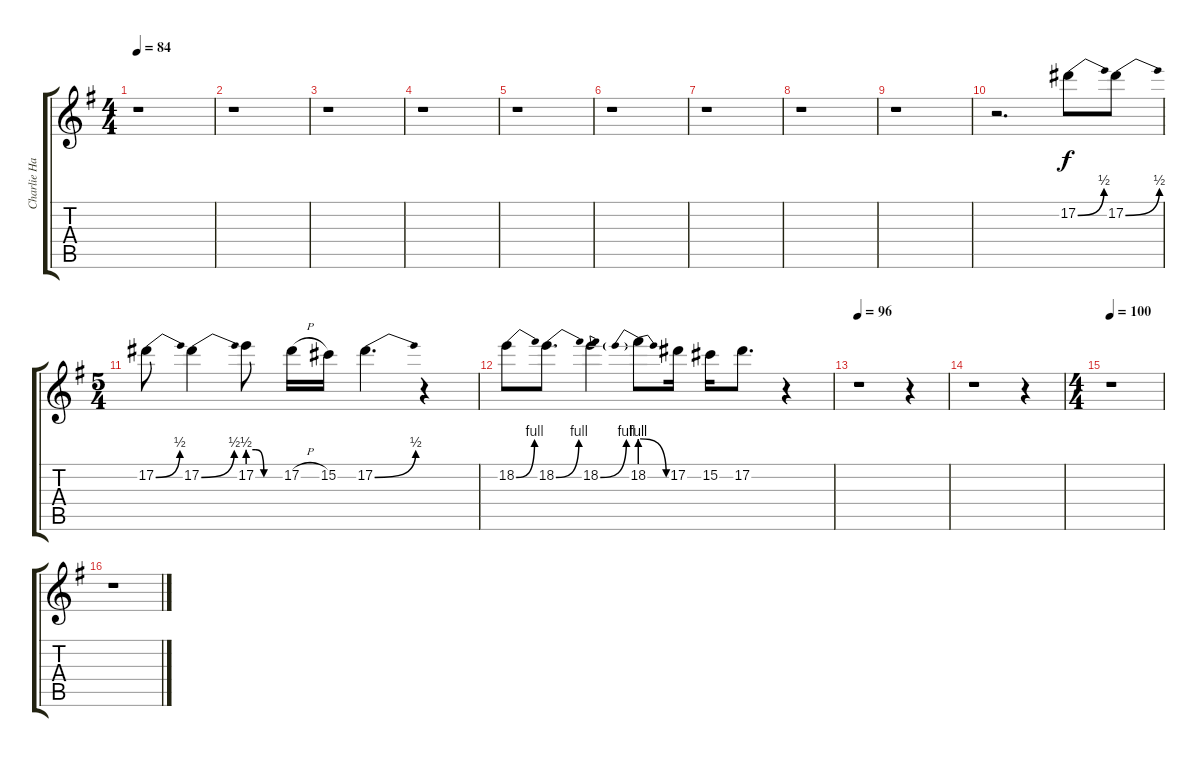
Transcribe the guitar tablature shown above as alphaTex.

\track ("Charlie Hargrett Guitar Solos" "Charlie Ha") {instrument overdrivenguitar}
\staff {score tabs}
\tuning (Eb4 Bb3 Gb3 Db3 Ab2 Eb2) {hide}
\ts (4 4)
\tempo 84
\clef g2
\ks g
r.1{dy f} |
r.1 |
r.1 |
r.1 |
r.1 |
r.1 |
r.1 |
r.1 |
r.1 |
r.2{d instrument overdrivenguitar} 17.2{be (bend 0 0 60 2)}.8 17.2{be (bend 0 0 60 2)}.8 |
\ts (5 4)
17.2{be (bend 0 0 60 2)}.8 17.2{be (bend 0 0 60 2)}.4 17.2{be (custom 0 2 15 2 30 0 60 0)}.8 17.2{h}.16 15.2.16 17.2{be (bend 0 0 60 2)}.4{d} r.4 |
18.2{be (bend 0 0 60 4)}.8 18.2{be (bend 0 0 60 4)}.8{d} 18.2{be (bend 0 0 60 4)}.4 18.2{be (prebendrelease 0 4 60 0)}.8 17.2.16 15.2.16 17.2.8{d} r.4 |
\tempo 96
r.1 r.4 |
r.1 r.4 |
\ts (4 4)
\tempo 100
r.1 |
r.1
